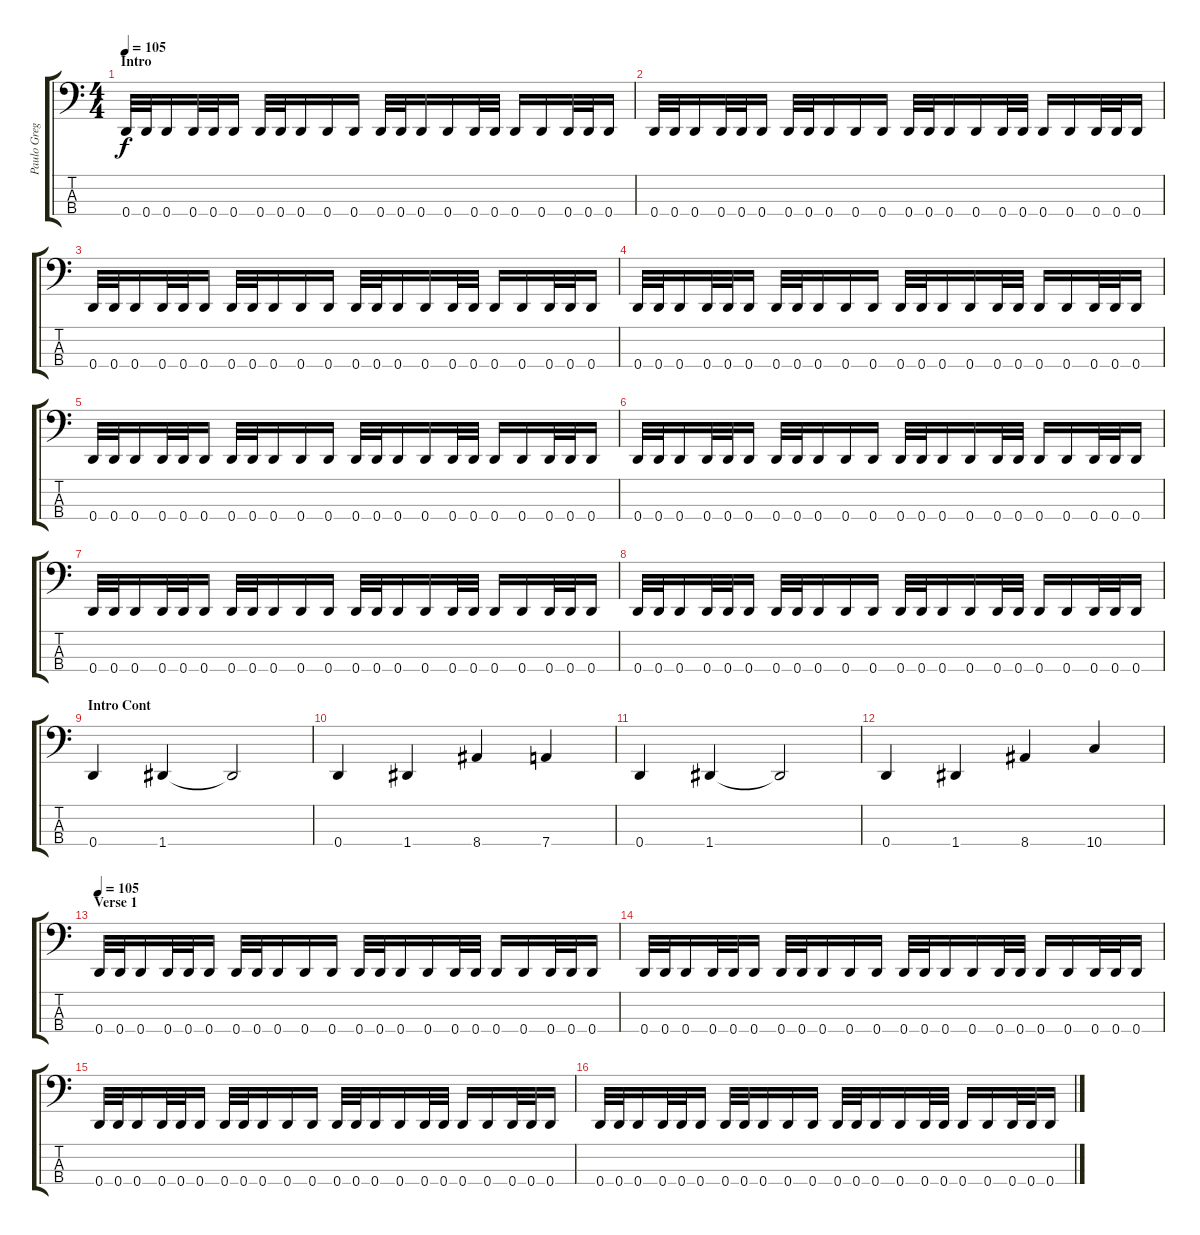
\track ("Paulo Gregoletto" "Paulo Greg") {instrument electricbasspick}
\staff {score tabs}
\tuning (G2 D2 A1 D1) {hide}
\ts (4 4)
\section ("" "Intro")
\tempo 105
\clef f4
\ks c
0.4.32{dy f instrument electricbasspick} 0.4.32 0.4.16 0.4.32 0.4.32 0.4.16 0.4.32 0.4.32 0.4.16 0.4.16 0.4.16 0.4.32 0.4.32 0.4.16 0.4.16 0.4.32 0.4.32 0.4.16 0.4.16 0.4.32 0.4.32 0.4.16 |
0.4.32 0.4.32 0.4.16 0.4.32 0.4.32 0.4.16 0.4.32 0.4.32 0.4.16 0.4.16 0.4.16 0.4.32 0.4.32 0.4.16 0.4.16 0.4.32 0.4.32 0.4.16 0.4.16 0.4.32 0.4.32 0.4.16 |
0.4.32 0.4.32 0.4.16 0.4.32 0.4.32 0.4.16 0.4.32 0.4.32 0.4.16 0.4.16 0.4.16 0.4.32 0.4.32 0.4.16 0.4.16 0.4.32 0.4.32 0.4.16 0.4.16 0.4.32 0.4.32 0.4.16 |
0.4.32 0.4.32 0.4.16 0.4.32 0.4.32 0.4.16 0.4.32 0.4.32 0.4.16 0.4.16 0.4.16 0.4.32 0.4.32 0.4.16 0.4.16 0.4.32 0.4.32 0.4.16 0.4.16 0.4.32 0.4.32 0.4.16 |
0.4.32 0.4.32 0.4.16 0.4.32 0.4.32 0.4.16 0.4.32 0.4.32 0.4.16 0.4.16 0.4.16 0.4.32 0.4.32 0.4.16 0.4.16 0.4.32 0.4.32 0.4.16 0.4.16 0.4.32 0.4.32 0.4.16 |
0.4.32 0.4.32 0.4.16 0.4.32 0.4.32 0.4.16 0.4.32 0.4.32 0.4.16 0.4.16 0.4.16 0.4.32 0.4.32 0.4.16 0.4.16 0.4.32 0.4.32 0.4.16 0.4.16 0.4.32 0.4.32 0.4.16 |
0.4.32 0.4.32 0.4.16 0.4.32 0.4.32 0.4.16 0.4.32 0.4.32 0.4.16 0.4.16 0.4.16 0.4.32 0.4.32 0.4.16 0.4.16 0.4.32 0.4.32 0.4.16 0.4.16 0.4.32 0.4.32 0.4.16 |
0.4.32 0.4.32 0.4.16 0.4.32 0.4.32 0.4.16 0.4.32 0.4.32 0.4.16 0.4.16 0.4.16 0.4.32 0.4.32 0.4.16 0.4.16 0.4.32 0.4.32 0.4.16 0.4.16 0.4.32 0.4.32 0.4.16 |
\section ("" "Intro Cont")
0.4.4 1.4.4 1.4{t}.2 |
0.4.4 1.4.4 8.4.4 7.4.4 |
0.4.4 1.4.4 1.4{t}.2 |
0.4.4 1.4.4 8.4.4 10.4.4 |
\section ("" "Verse 1")
\tempo 105
0.4.32 0.4.32 0.4.16 0.4.32 0.4.32 0.4.16 0.4.32 0.4.32 0.4.16 0.4.16 0.4.16 0.4.32 0.4.32 0.4.16 0.4.16 0.4.32 0.4.32 0.4.16 0.4.16 0.4.32 0.4.32 0.4.16 |
0.4.32 0.4.32 0.4.16 0.4.32 0.4.32 0.4.16 0.4.32 0.4.32 0.4.16 0.4.16 0.4.16 0.4.32 0.4.32 0.4.16 0.4.16 0.4.32 0.4.32 0.4.16 0.4.16 0.4.32 0.4.32 0.4.16 |
0.4.32 0.4.32 0.4.16 0.4.32 0.4.32 0.4.16 0.4.32 0.4.32 0.4.16 0.4.16 0.4.16 0.4.32 0.4.32 0.4.16 0.4.16 0.4.32 0.4.32 0.4.16 0.4.16 0.4.32 0.4.32 0.4.16 |
0.4.32 0.4.32 0.4.16 0.4.32 0.4.32 0.4.16 0.4.32 0.4.32 0.4.16 0.4.16 0.4.16 0.4.32 0.4.32 0.4.16 0.4.16 0.4.32 0.4.32 0.4.16 0.4.16 0.4.32 0.4.32 0.4.16
